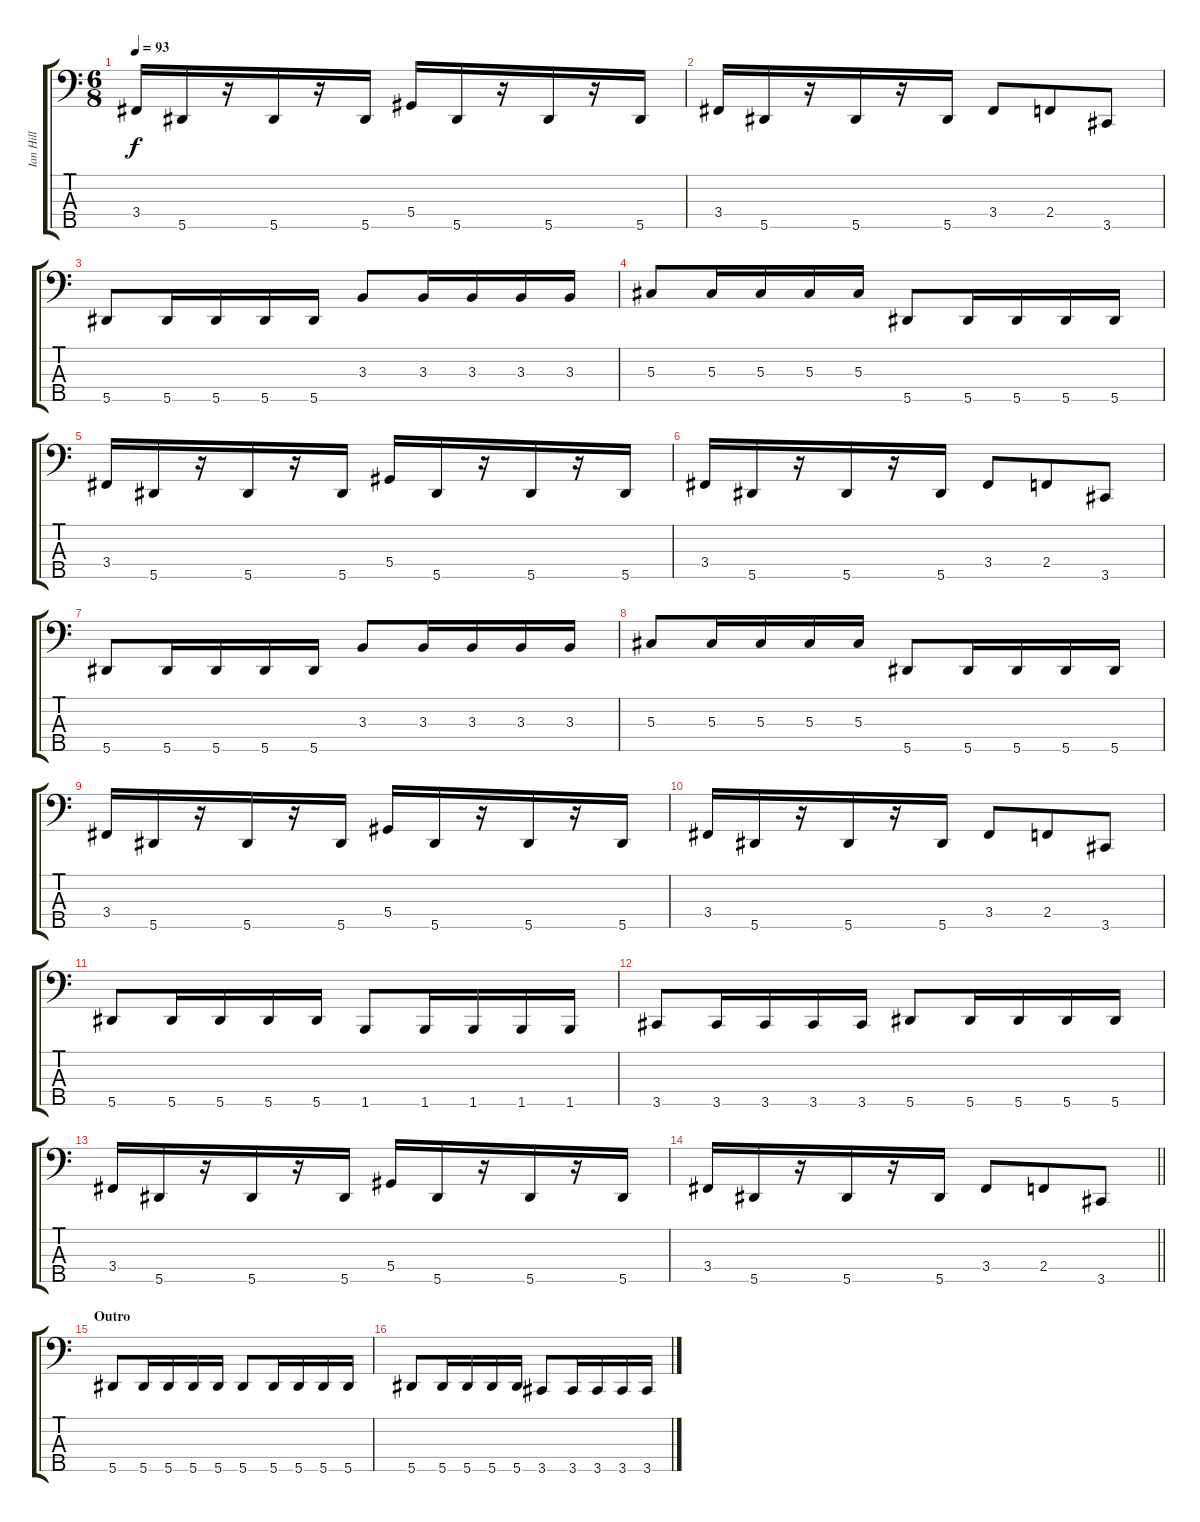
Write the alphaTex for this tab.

\track ("Ian Hill" "Ian Hill") {instrument electricbasspick}
\staff {score tabs}
\tuning (Gb2 Db2 Ab1 Eb1 Bb0) {hide}
\ts (6 8)
\tempo 93
\clef f4
\ks c
3.4.16{dy f} 5.5.16 r.16 5.5.16 r.16 5.5.16 5.4.16 5.5.16 r.16 5.5.16 r.16 5.5.16 |
3.4.16 5.5.16 r.16 5.5.16 r.16 5.5.16 3.4.8 2.4.8 3.5.8 |
5.5.8 5.5.16 5.5.16 5.5.16 5.5.16 3.3.8 3.3.16 3.3.16 3.3.16 3.3.16 |
5.3.8 5.3.16 5.3.16 5.3.16 5.3.16 5.5.8 5.5.16 5.5.16 5.5.16 5.5.16 |
3.4.16 5.5.16 r.16 5.5.16 r.16 5.5.16 5.4.16 5.5.16 r.16 5.5.16 r.16 5.5.16 |
3.4.16 5.5.16 r.16 5.5.16 r.16 5.5.16 3.4.8 2.4.8 3.5.8 |
5.5.8 5.5.16 5.5.16 5.5.16 5.5.16 3.3.8 3.3.16 3.3.16 3.3.16 3.3.16 |
5.3.8 5.3.16 5.3.16 5.3.16 5.3.16 5.5.8 5.5.16 5.5.16 5.5.16 5.5.16 |
3.4.16 5.5.16 r.16 5.5.16 r.16 5.5.16 5.4.16 5.5.16 r.16 5.5.16 r.16 5.5.16 |
3.4.16 5.5.16 r.16 5.5.16 r.16 5.5.16 3.4.8 2.4.8 3.5.8 |
5.5.8 5.5.16 5.5.16 5.5.16 5.5.16 1.5.8 1.5.16 1.5.16 1.5.16 1.5.16 |
3.5.8 3.5.16 3.5.16 3.5.16 3.5.16 5.5.8 5.5.16 5.5.16 5.5.16 5.5.16 |
3.4.16 5.5.16 r.16 5.5.16 r.16 5.5.16 5.4.16 5.5.16 r.16 5.5.16 r.16 5.5.16 |
\barLineRight lightlight
3.4.16 5.5.16 r.16 5.5.16 r.16 5.5.16 3.4.8 2.4.8 3.5.8 |
\section ("" "Outro")
5.5.8 5.5.16 5.5.16 5.5.16 5.5.16 5.5.8 5.5.16 5.5.16 5.5.16 5.5.16 |
5.5.8 5.5.16 5.5.16 5.5.16 5.5.16 3.5.8 3.5.16 3.5.16 3.5.16 3.5.16
